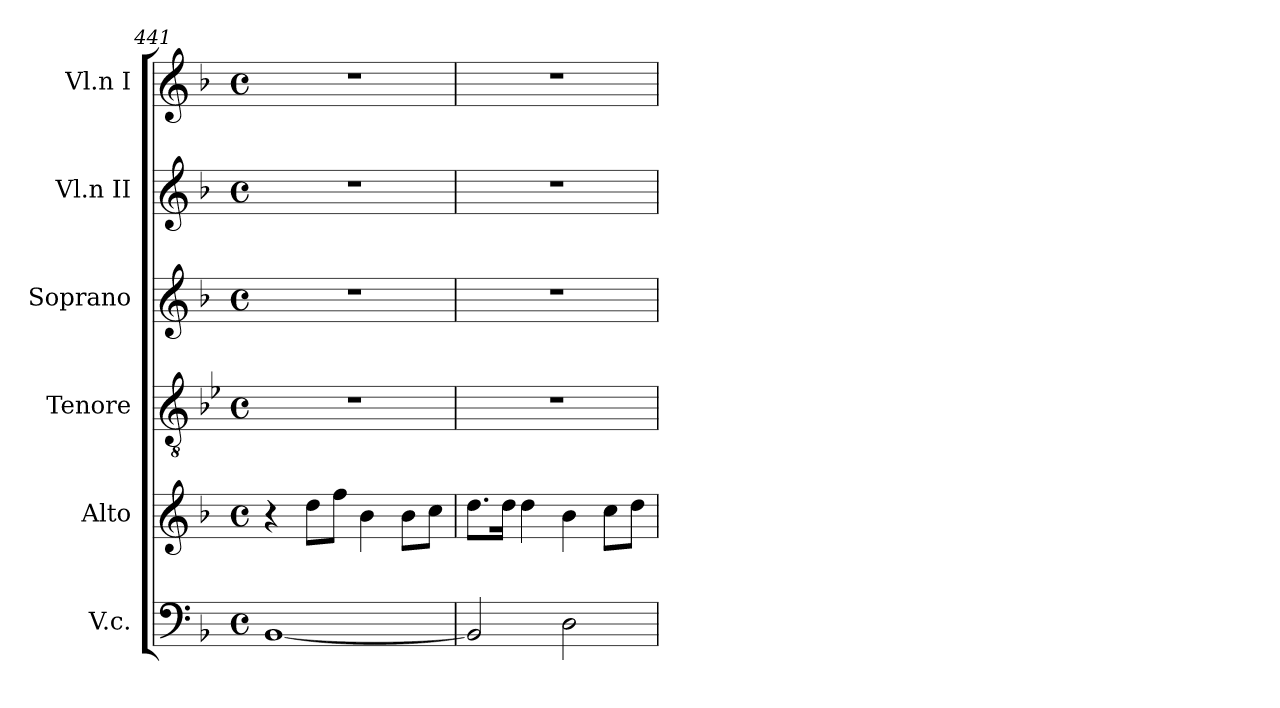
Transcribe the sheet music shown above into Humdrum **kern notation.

**kern	**kern	**kern	**kern	**kern	**kern
*part6	*part5	*part4	*part3	*part2	*part1
*staff6	*staff5	*staff4	*staff3	*staff2	*staff1
*I"V.c.	*I"Alto	*I"Tenore	*I"Soprano	*I"Vl.n II	*I"Vl.n I
*I'V.c.	*I'Alto	*I'Tenore	*I'Soprano	*I'Vl.n II	*I'Vl.n I
!!LO:LB:g=z
*clefF4	*clefG2	*clefGv2	*clefG2	*clefG2	*clefG2
*k[b-]	*k[b-]	*k[b-e-]	*k[b-]	*k[b-]	*k[b-]
*F:	*F:	*B-:	*F:	*F:	*F:
*M4/4	*M4/4	*M4/4	*M4/4	*M4/4	*M4/4
*met(c)	*met(c)	*met(c)	*met(c)	*met(c)	*met(c)
=441	=441	=441	=441	=441	=441
[<1BB-	4r	1r	1r	1r	1r
.	8dd\L	.	.	.	.
.	8ff\J	.	.	.	.
.	4b-\	.	.	.	.
.	8b-\L	.	.	.	.
.	8cc\J	.	.	.	.
=442	=442	=442	=442	=442	=442
2BB-/]	8.dd\L	1r	1r	1r	1r
.	16dd\Jk	.	.	.	.
.	4dd\	.	.	.	.
2D\	4b-\	.	.	.	.
.	8cc\L	.	.	.	.
.	8dd\J	.	.	.	.
=	=	=	=	=	=
*-	*-	*-	*-	*-	*-
